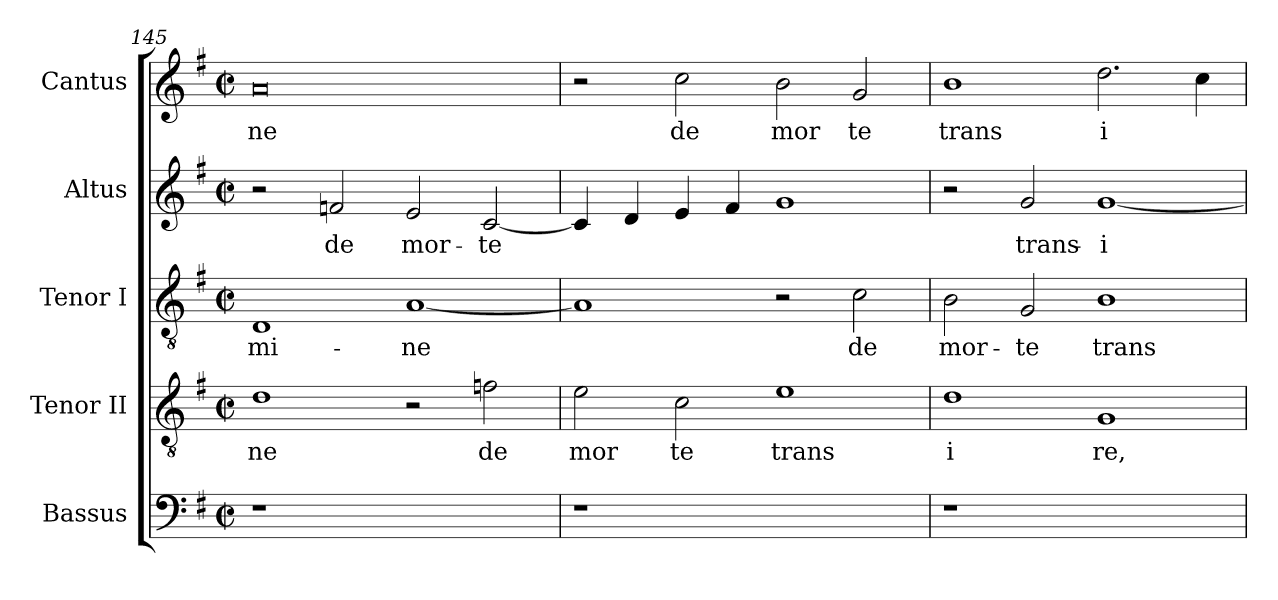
**kern	**kern	**text	**kern	**text	**kern	**text	**kern	**text
*part5	*part4	*part4	*part3	*part3	*part2	*part2	*part1	*part1
*staff5	*staff4	*staff4	*staff3	*staff3	*staff2	*staff2	*staff1	*staff1
*I"Bassus	*I"Tenor II	*	*I"Tenor I	*	*I"Altus	*	*I"Cantus	*
*I'B	*I'T II	*	*I'T I	*	*I'A	*	*I'C	*
*clefF4	*clefGv2	*	*clefGv2	*	*clefG2	*	*clefG2	*
*k[f#]	*k[f#]	*	*k[f#]	*	*k[f#]	*	*k[f#]	*
*G:	*G:	*	*G:	*	*G:	*	*G:	*
*M2/2	*M2/2	*	*M2/2	*	*M2/2	*	*M2/2	*
*met(c|)	*met(c|)	*	*met(c|)	*	*met(c|)	*	*met(c|)	*
=145	=145	=145	=145	=145	=145	=145	=145	=145
!	!	!LO:LY:b:cj	!	!LO:LY:b:cj	!	!	!	!LO:LY:b:cj
1r	1d	ne	1D	-mi-	2r	.	0a	ne
!	!	!	!	!	!	!LO:LY:b:cj	!	!
.	.	.	.	.	2f/	de	.	.
!	!	!	!	!LO:LY:b:cj	!	!LO:LY:b:cj	!	!
1ryy	2r	.	[<1A	-ne	2e/	mor-	.	.
!	!	!LO:LY:b:cj	!	!	!	!LO:LY:b:cj	!	!
.	2f\	de	.	.	[<2c/	-te	.	.
=146	=146	=146	=146	=146	=146	=146	=146	=146
!	!	!LO:LY:b:cj	!	!LO:LY:b:cj	!	!LO:LY:b:cj	!	!
1r	2e\	mor	1A]	.	4c/]	.	2r	.
!	!	!	!	!	!	!LO:LY:b:cj	!	!
.	.	.	.	.	4d/	.	.	.
!	!	!LO:LY:b:cj	!	!	!	!LO:LY:b:cj	!	!LO:LY:b:cj
.	2c\	te	.	.	4e/	.	2cc\	de
!	!	!	!	!	!	!LO:LY:b:cj	!	!
.	.	.	.	.	4f#/	.	.	.
!	!	!LO:LY:b:cj	!	!	!	!LO:LY:b:cj	!	!LO:LY:b:cj
1ryy	1e	trans	2r	.	1g	.	2b\	mor
!	!	!	!	!LO:LY:b:cj	!	!	!	!LO:LY:b:cj
.	.	.	2c\	de	.	.	2g/	te
=147	=147	=147	=147	=147	=147	=147	=147	=147
!	!	!LO:LY:b:cj	!	!LO:LY:b:cj	!	!	!	!LO:LY:b:cj
1r	1d	i	2B\	mor-	2r	.	1b	trans
!	!	!	!	!LO:LY:b:cj	!	!LO:LY:b:cj	!	!
.	.	.	2G/	-te	2g/	trans-	.	.
!	!	!LO:LY:b:cj	!	!LO:LY:b:cj	!	!LO:LY:b:cj	!	!LO:LY:b:cj
1ryy	1G	re,	1B	trans-	[<1g	-i-	2.dd\	i
!	!	!	!	!	!	!	!	!LO:LY:b:cj
.	.	.	.	.	.	.	4cc\	.
=	=	=	=	=	=	=	=	=
*-	*-	*-	*-	*-	*-	*-	*-	*-
